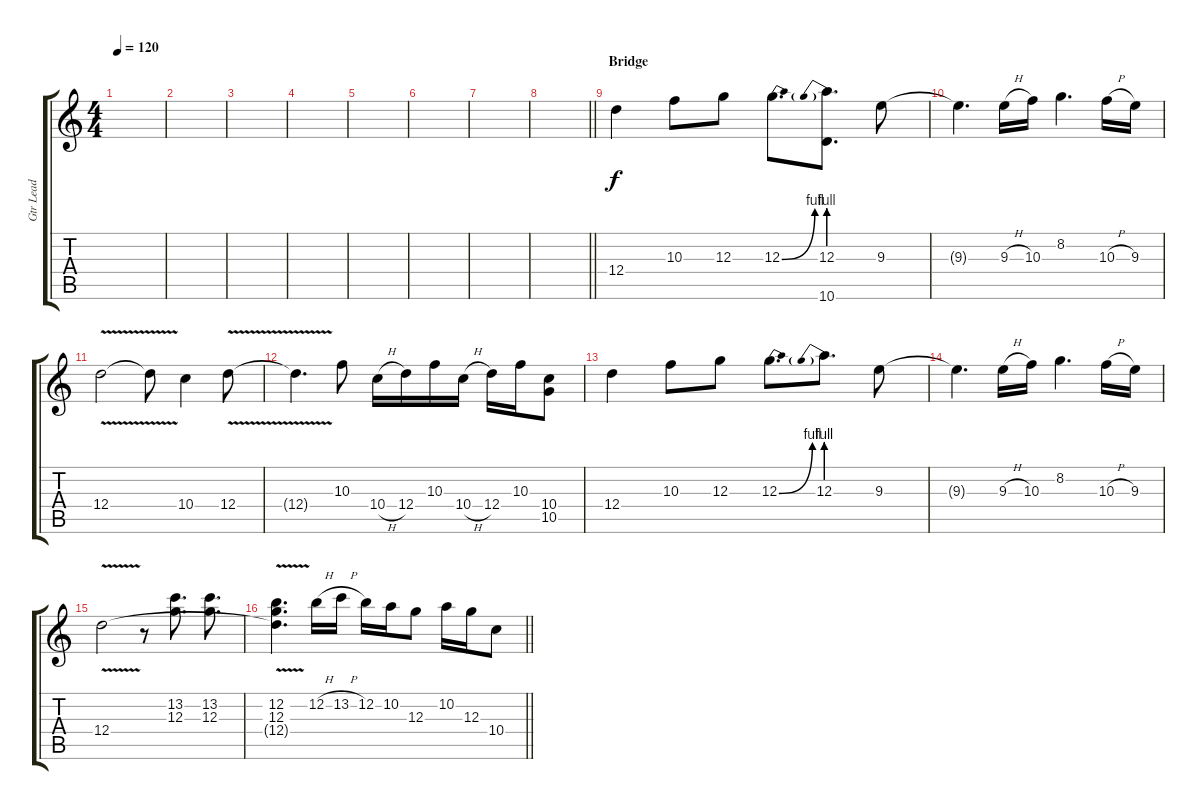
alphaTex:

\track ("Gtr Lead" "Gtr Lead") {instrument overdrivenguitar}
\staff {score tabs}
\tuning (E4 B3 G3 D3 A2 E2) {hide}
\ts (4 4)
\tempo 120
\clef g2
\ks c
|
|
|
|
|
|
|
\barLineRight lightlight
|
\section ("" "Bridge")
12.4.4 10.3.8 12.3.8 12.3{be (bend 0 0 60 4)}.8{d} (12.3{be (prebend 0 4 60 4)} 10.6).8{d} 9.3.8 |
9.3{t}.4{d} 9.3{h}.16 10.3.16 8.2.4{d} 10.3{h}.16 9.3.16 |
12.4{v}.2 12.4{t}.8 10.4.4 12.4{v}.8 |
12.4{t}.4{d} 10.3.8 10.4{h}.16 12.4.16 10.3.16 10.4{h}.16 12.4.16 10.3.16 (10.4 10.5).8 |
12.4.4 10.3.8 12.3.8 12.3{be (bend 0 0 60 4)}.8{d} 12.3{be (prebend 0 4 60 4)}.8{d} 9.3.8 |
9.3{t}.4{d} 9.3{h}.16 10.3.16 8.2.4{d} 10.3{h}.16 9.3.16 |
12.4{v}.2 r.8 (13.2 12.3).8{d} (13.2 12.3).8{d} |
\barLineRight lightlight
(12.2 12.3 12.4{t}).4{d} 12.2{h}.16 13.2{h}.16 12.2.16 10.2.16 12.3.8 10.2.16 12.3.16 10.4{h}.8
